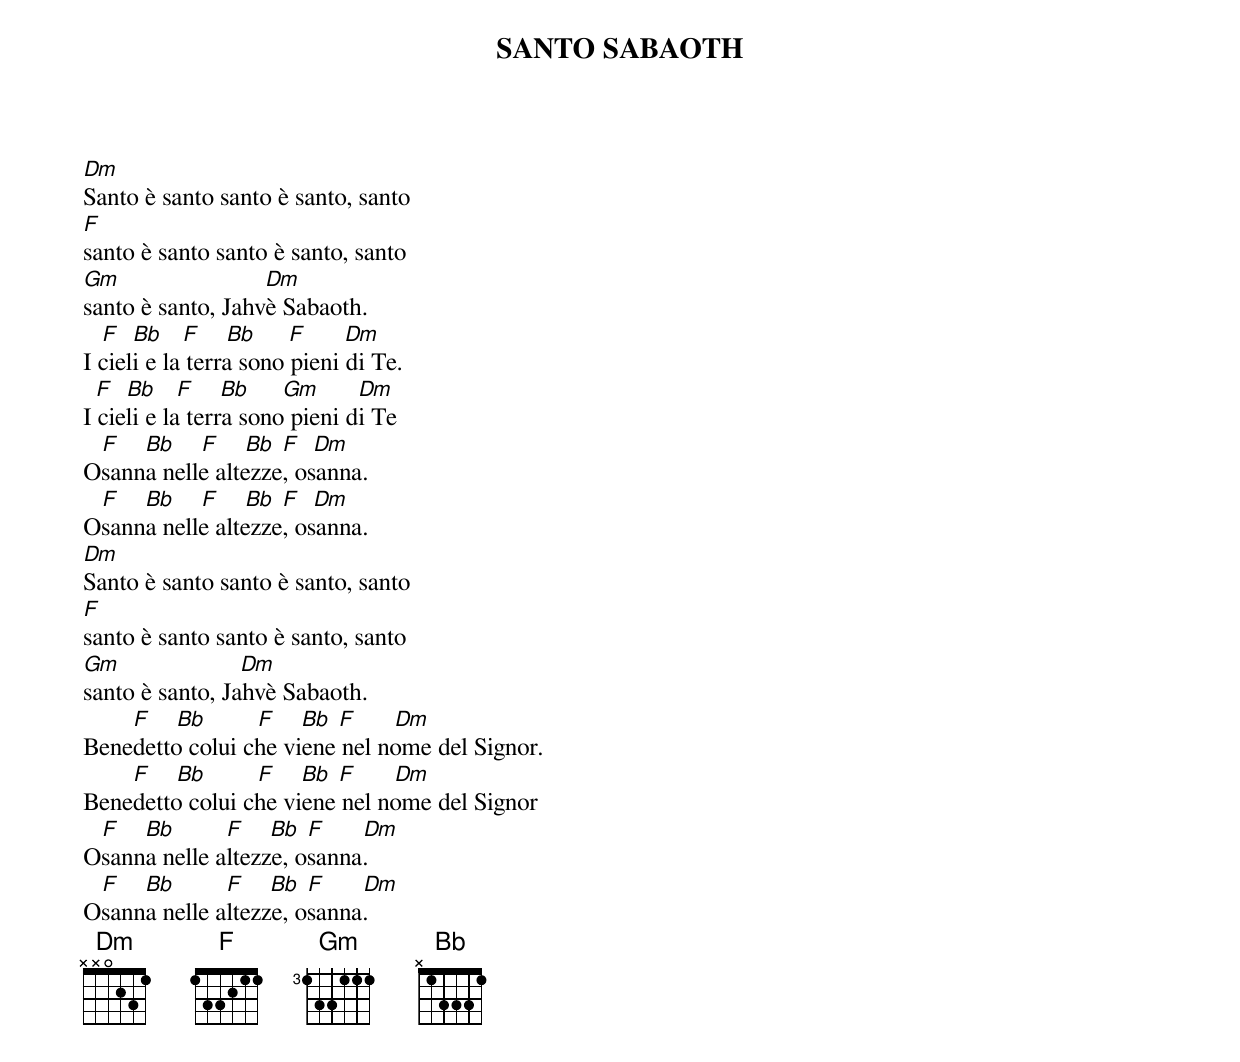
{title: SANTO SABAOTH}
{subtitle: }
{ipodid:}
[Dm]
Santo è santo santo è santo, santo
[F]
santo è santo santo è santo, santo
[Gm]                       [Dm]
santo è santo, Jahvè Sabaoth.
   [F]  [Bb]   [F]    [Bb]     [F]      [Dm]
I cieli e la terra sono pieni di Te.
  [F]  [Bb]   [F]    [Bb]     [Gm]      [Dm]
I cieli e la terra sono pieni di Te
   [F]    [Bb]    [F]    [Bb] [F]  [Dm]
Osanna nelle altezze, osanna.
   [F]    [Bb]    [F]    [Bb] [F]  [Dm]
Osanna nelle altezze, osanna.
[Dm]
Santo è santo santo è santo, santo
[F]
santo è santo santo è santo, santo
[Gm]                   [Dm]
santo è santo, Jahvè Sabaoth.
        [F]    [Bb]        [F]    [Bb] [F]      [Dm]
Benedetto colui che viene nel nome del Signor.
        [F]    [Bb]        [F]    [Bb] [F]      [Dm]
Benedetto colui che viene nel nome del Signor
   [F]    [Bb]        [F]    [Bb] [F]      [Dm]
Osanna nelle altezze, osanna.
   [F]    [Bb]        [F]    [Bb] [F]      [Dm]
Osanna nelle altezze, osanna.
